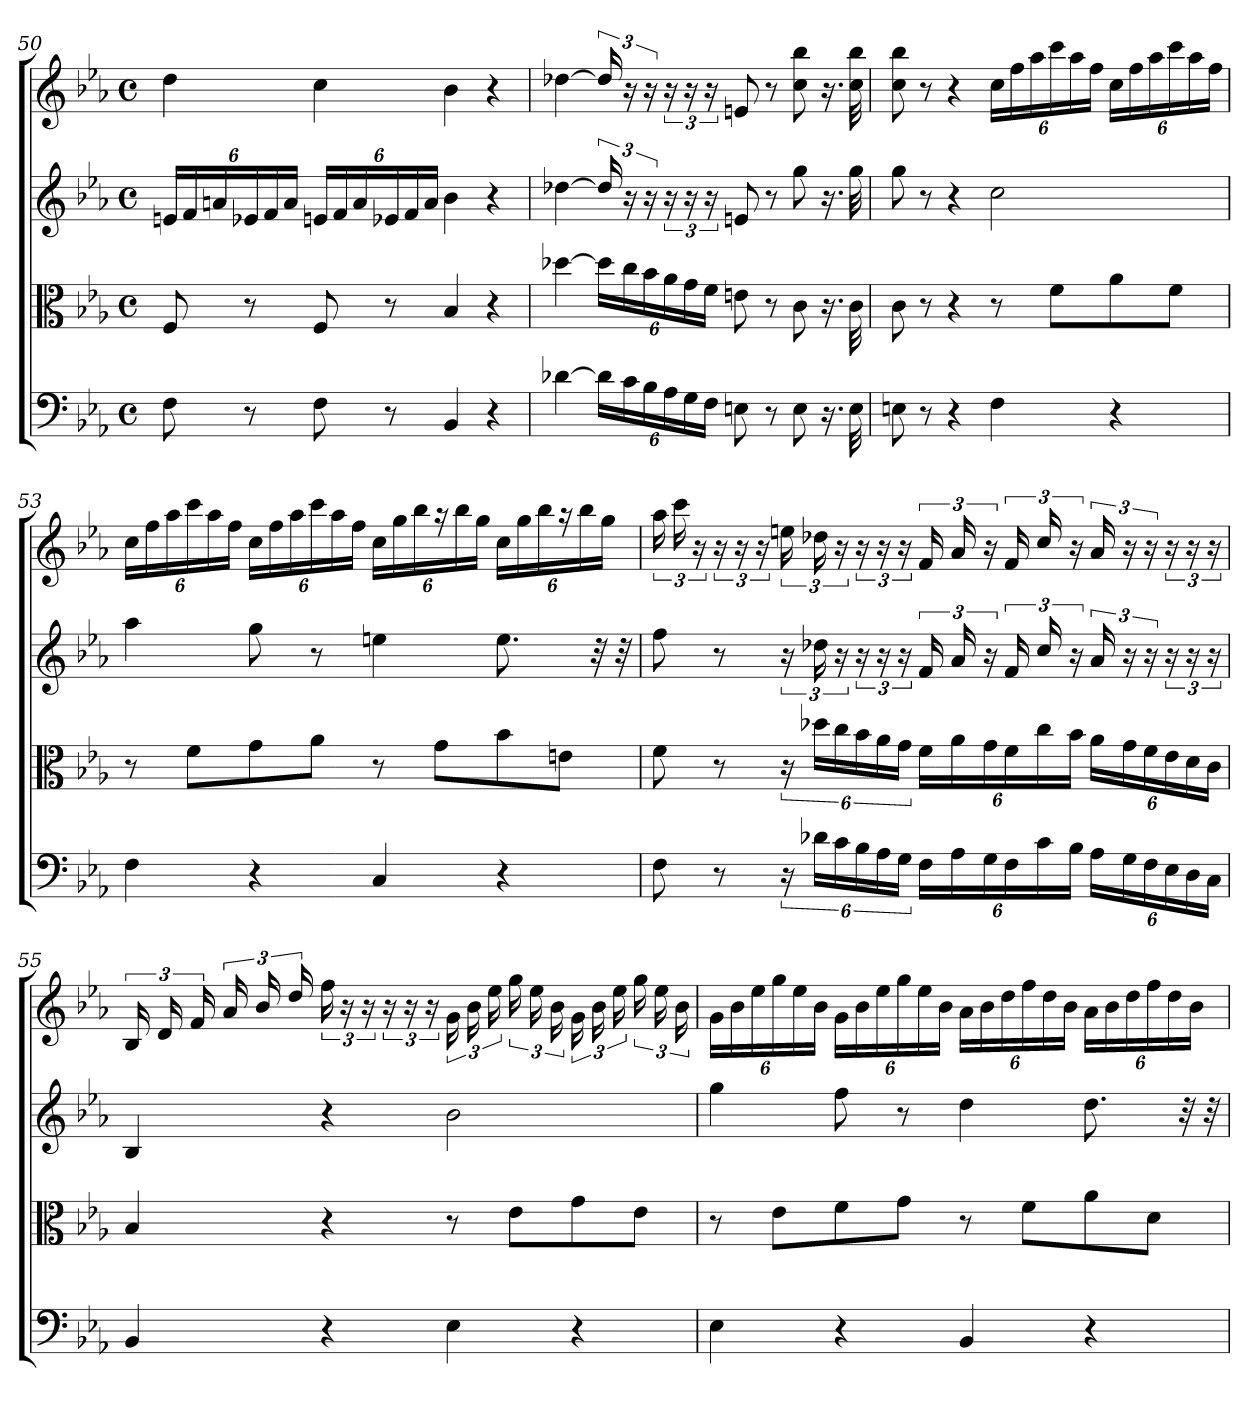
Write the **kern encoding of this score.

**kern	**kern	**kern	**kern
*part4	*part3	*part2	*part1
*staff4	*staff3	*staff2	*staff1
*clefF4	*clefC3	*clefG2	*clefG2
*k[b-e-a-]	*k[b-e-a-]	*k[b-e-a-]	*k[b-e-a-]
*c:	*c:	*c:	*c:
*M4/4	*M4/4	*M4/4	*M4/4
*met(c)	*met(c)	*met(c)	*met(c)
=50	=50	=50	=50
8F\	8F/	24en/LL	4dd\
.	.	24f/	.
.	.	24an/	.
8r	8r	24e-X/	.
.	.	24f/	.
.	.	24a/JJ	.
8F\	8F/	24en/LL	4cc\
.	.	24f/	.
.	.	24a/	.
8r	8r	24e-X/	.
.	.	24f/	.
.	.	24a/JJ	.
4BB-/	4B-/	4b-\	4b-\
4r	4r	4r	4r
=51	=51	=51	=51
[4d-X\	[4dd-X\	[4dd-X\	[4dd-X\
24d-\LL]	24dd-\LL]	24dd-/]	24dd-/]
24c\	24cc\	24r	24r
24B-\	24b-\	24r	24r
24A-\	24a-\	24r	24r
24G\	24g\	24r	24r
24F\JJ	24f\JJ	24r	24r
8En\	8en\	8en/	8en/
8r	8r	8r	8r
8E\	8c\	8gg\	8cc\ 8bb-\
16.r	16.r	16.r	16.r
32E\	32c\	32gg\	32cc\ 32bb-\
=52	=52	=52	=52
8En\	8c\	8gg\	8cc\ 8bb-\
8r	8r	8r	8r
4r	4r	4r	4r
4F\	8r	2cc\	24cc\LL
.	.	.	24ff\
.	.	.	24aa-\
.	8f\L	.	24ccc\
.	.	.	24aa-\
.	.	.	24ff\JJ
4r	8a-\	.	24cc\LL
.	.	.	24ff\
.	.	.	24aa-\
.	8f\J	.	24ccc\
.	.	.	24aa-\
.	.	.	24ff\JJ
=53	=53	=53	=53
4F\	8r	4aa-\	24cc\LL
.	.	.	24ff\
.	.	.	24aa-\
.	8f\L	.	24ccc\
.	.	.	24aa-\
.	.	.	24ff\JJ
4r	8g\	8gg\	24cc\LL
.	.	.	24ff\
.	.	.	24aa-\
.	8a-\J	8r	24ccc\
.	.	.	24aa-\
.	.	.	24ff\JJ
4C/	8r	4een\	24cc\LL
.	.	.	24gg\
.	.	.	24bb-\
.	8g\L	.	24r
.	.	.	24bb-\
.	.	.	24gg\JJ
4r	8b-\	8.ee\	24cc\LL
.	.	.	24gg\
.	.	.	24bb-\
.	8en\J	.	24r
.	.	.	24bb-\
.	.	32r	.
.	.	.	24gg\JJ
.	.	32r	.
=54	=54	=54	=54
8F\	8f\	8ff\	24aa-\
.	.	.	24ccc\
.	.	.	24r
8r	8r	8r	24r
.	.	.	24r
.	.	.	24r
24r	24r	24r	24een\
24d-X\LL	24dd-X\LL	24dd-X\	24dd-X\
24c\	24cc\	24r	24r
24B-\	24b-\	24r	24r
24A-\	24a-\	24r	24r
24G\JJ	24g\JJ	24r	24r
24F\LL	24f\LL	24f/	24f/
24A-\	24a-\	24a-/	24a-/
24G\	24g\	24r	24r
24F\	24f\	24f/	24f/
24c\	24cc\	24cc/	24cc/
24B-\JJ	24b-\JJ	24r	24r
24A-\LL	24a-\LL	24a-/	24a-/
24G\	24g\	24r	24r
24F\	24f\	24r	24r
24E-\	24e-\	24r	24r
24D\	24d\	24r	24r
24C\JJ	24c\JJ	24r	24r
=55	=55	=55	=55
4BB-/	4B-/	4B-/	24B-/
.	.	.	24d/
.	.	.	24f/
.	.	.	24a-/
.	.	.	24b-/
.	.	.	24dd/
4r	4r	4r	24ff\
.	.	.	24r
.	.	.	24r
.	.	.	24r
.	.	.	24r
.	.	.	24r
4E-\	8r	2b-\	24g\
.	.	.	24b-\
.	.	.	24ee-\
.	8e-\L	.	24gg\
.	.	.	24ee-\
.	.	.	24b-\
4r	8g\	.	24g\
.	.	.	24b-\
.	.	.	24ee-\
.	8e-\J	.	24gg\
.	.	.	24ee-\
.	.	.	24b-\
=56	=56	=56	=56
4E-\	8r	4gg\	24g\LL
.	.	.	24b-\
.	.	.	24ee-\
.	8e-\L	.	24gg\
.	.	.	24ee-\
.	.	.	24b-\JJ
4r	8f\	8ff\	24g\LL
.	.	.	24b-\
.	.	.	24ee-\
.	8g\J	8r	24gg\
.	.	.	24ee-\
.	.	.	24b-\JJ
4BB-/	8r	4dd\	24a-\LL
.	.	.	24b-\
.	.	.	24dd\
.	8f\L	.	24ff\
.	.	.	24dd\
.	.	.	24b-\JJ
4r	8a-\	8.dd\	24a-\LL
.	.	.	24b-\
.	.	.	24dd\
.	8d\J	.	24ff\
.	.	.	24dd\
.	.	32r	.
.	.	.	24b-\JJ
.	.	32r	.
=	=	=	=
*-	*-	*-	*-
